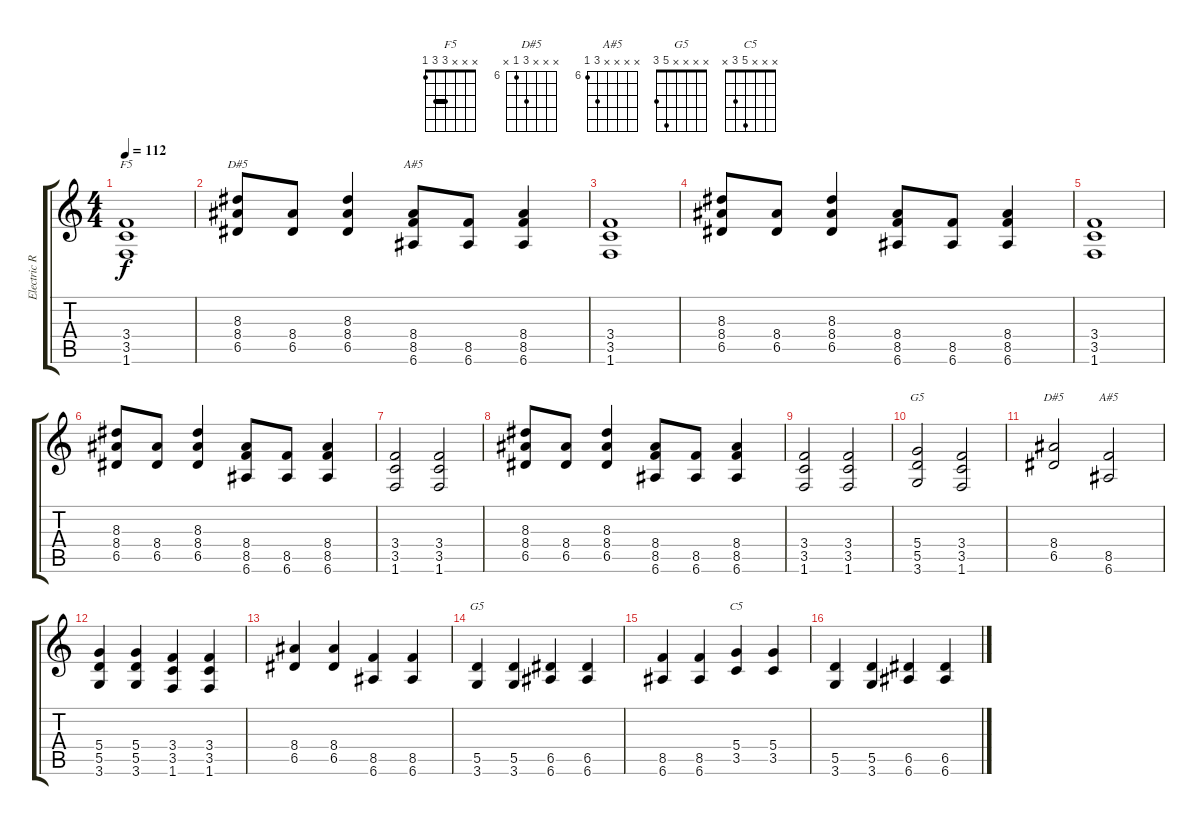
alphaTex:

\track ("Electric Rhythm" "Electric R") {instrument distortionguitar}
\staff {score tabs}
\tuning (E4 B3 G3 D3 A2 E2) {hide}
\chord ("F5" x x x 3 3 1) {barre 3}
\chord ("D#5" x x 8 8 6 x) {firstfret 6 barre 8}
\chord ("A#5" x x x 8 8 6) {firstfret 6 barre 8}
\chord ("G5" x x x 5 5 3) {barre 5}
\chord ("D#5" x x x 8 6 x) {firstfret 6}
\chord ("A#5" x x x x 8 6) {firstfret 6}
\chord ("G5" x x x x 5 3)
\chord ("C5" x x x 5 3 x)
\ts (4 4)
\tempo 112
\clef g2
\ks c
(3.4 3.5 1.6).1{ch "F5" dy f} |
(8.3 8.4 6.5).8{ch "D#5"} (8.4 6.5).8 (8.3 8.4 6.5).4 (8.4 8.5 6.6).8{ch "A#5"} (8.5 6.6).8 (8.4 8.5 6.6).4 |
(3.4 3.5 1.6).1 |
(8.3 8.4 6.5).8 (8.4 6.5).8 (8.3 8.4 6.5).4 (8.4 8.5 6.6).8 (8.5 6.6).8 (8.4 8.5 6.6).4 |
(3.4 3.5 1.6).1 |
(8.3 8.4 6.5).8 (8.4 6.5).8 (8.3 8.4 6.5).4 (8.4 8.5 6.6).8 (8.5 6.6).8 (8.4 8.5 6.6).4 |
(3.4 3.5 1.6).2 (3.4 3.5 1.6).2 |
(8.3 8.4 6.5).8 (8.4 6.5).8 (8.3 8.4 6.5).4 (8.4 8.5 6.6).8 (8.5 6.6).8 (8.4 8.5 6.6).4 |
(3.4 3.5 1.6).2 (3.4 3.5 1.6).2 |
(5.4 5.5 3.6).2{ch "G5"} (3.4 3.5 1.6).2 |
(8.4 6.5).2{ch "D#5"} (8.5 6.6).2{ch "A#5"} |
(5.4 5.5 3.6).4 (5.4 5.5 3.6).4 (3.4 3.5 1.6).4 (3.4 3.5 1.6).4 |
(8.4 6.5).4 (8.4 6.5).4 (8.5 6.6).4 (8.5 6.6).4 |
(5.5 3.6).4{ch "G5"} (5.5 3.6).4 (6.5 6.6).4 (6.5 6.6).4 |
(8.5 6.6).4 (8.5 6.6).4 (5.4 3.5).4{ch "C5"} (5.4 3.5).4 |
(5.5 3.6).4 (5.5 3.6).4 (6.5 6.6).4 (6.5 6.6).4
